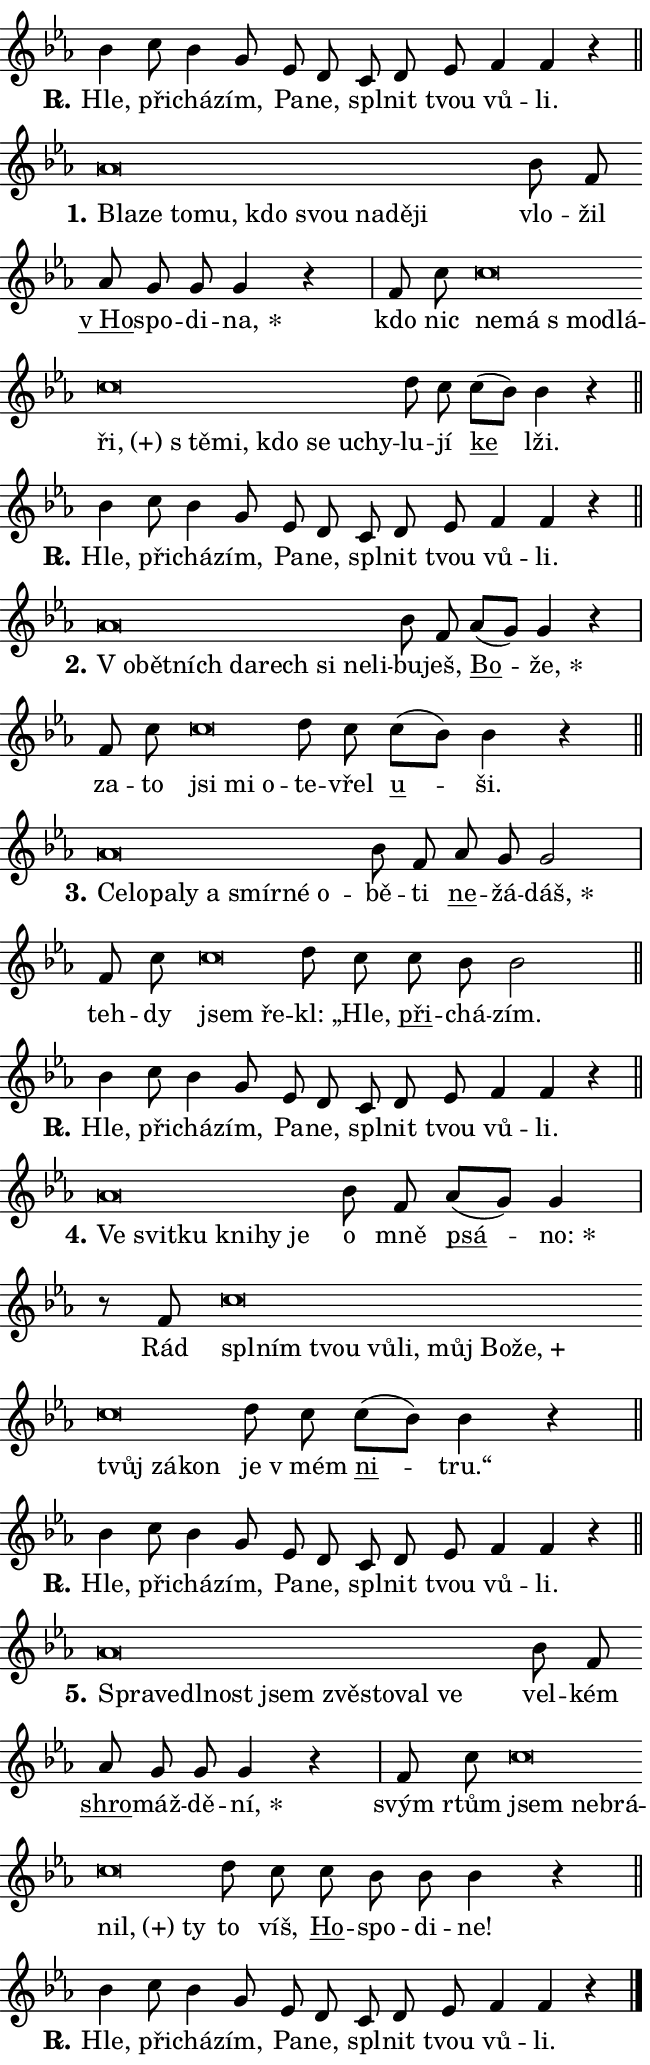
\version "2.24.0"
\header { tagline = "" }
\paper {
  indent = 0\cm
  top-margin = 0\cm
  right-margin = 0.13\cm % to fit lyric hyphens
  bottom-margin = 0\cm
  left-margin = 0\cm
  paper-width = 11\cm
  page-breaking = #ly:one-page-breaking
  system-system-spacing.basic-distance = #11
  score-system-spacing.basic-distance = #11
  ragged-last = ##f
}


%% Author: Thomas Morley
%% https://lists.gnu.org/archive/html/lilypond-user/2020-05/msg00002.html
#(define (line-position grob)
"Returns position of @var[grob} in current system:
   @code{'start}, if at first time-step
   @code{'end}, if at last time-step
   @code{'middle} otherwise
"
  (let* ((col (ly:item-get-column grob))
         (ln (ly:grob-object col 'left-neighbor))
         (rn (ly:grob-object col 'right-neighbor))
         (col-to-check-left (if (ly:grob? ln) ln col))
         (col-to-check-right (if (ly:grob? rn) rn col))
         (break-dir-left
           (and
             (ly:grob-property col-to-check-left 'non-musical #f)
             (ly:item-break-dir col-to-check-left)))
         (break-dir-right
           (and
             (ly:grob-property col-to-check-right 'non-musical #f)
             (ly:item-break-dir col-to-check-right))))
        (cond ((eqv? 1 break-dir-left) 'start)
              ((eqv? -1 break-dir-right) 'end)
              (else 'middle))))

#(define (tranparent-at-line-position vctor)
  (lambda (grob)
  "Relying on @code{line-position} select the relevant enry from @var{vctor}.
Used to determine transparency,"
    (case (line-position grob)
      ((end) (not (vector-ref vctor 0)))
      ((middle) (not (vector-ref vctor 1)))
      ((start) (not (vector-ref vctor 2))))))

noteHeadBreakVisibility =
#(define-music-function (break-visibility)(vector?)
"Makes @code{NoteHead}s transparent relying on @var{break-visibility}"
#{
  \override NoteHead.transparent =
    #(tranparent-at-line-position break-visibility)
#})

#(define delete-ledgers-for-transparent-note-heads
  (lambda (grob)
    "Reads whether a @code{NoteHead} is transparent.
If so this @code{NoteHead} is removed from @code{'note-heads} from
@var{grob}, which is supposed to be @code{LedgerLineSpanner}.
As a result ledgers are not printed for this @code{NoteHead}"
    (let* ((nhds-array (ly:grob-object grob 'note-heads))
           (nhds-list
             (if (ly:grob-array? nhds-array)
                 (ly:grob-array->list nhds-array)
                 '()))
           ;; Relies on the transparent-property being done before
           ;; Staff.LedgerLineSpanner.after-line-breaking is executed.
           ;; This is fragile ...
           (to-keep
             (remove
               (lambda (nhd)
                 (ly:grob-property nhd 'transparent #f))
               nhds-list)))
      ;; TODO find a better method to iterate over grob-arrays, similiar
      ;; to filter/remove etc for lists
      ;; For now rebuilt from scratch
      (set! (ly:grob-object grob 'note-heads)  '())
      (for-each
        (lambda (nhd)
          (ly:pointer-group-interface::add-grob grob 'note-heads nhd))
        to-keep))))

squashNotes = {
  \override NoteHead.X-extent = #'(-0.2 . 0.2)
  \override NoteHead.Y-extent = #'(-0.75 . 0)
  \override NoteHead.stencil =
    #(lambda (grob)
       (let ((pos (ly:grob-property grob 'staff-position)))
         (begin
           (if (< pos -7) (display "ERROR: Lower brevis then expected\n") (display ""))
           (if (<= pos -6) ly:text-interface::print ly:note-head::print))))
}
unSquashNotes = {
  \revert NoteHead.X-extent
  \revert NoteHead.Y-extent
  \revert NoteHead.stencil
}

hideNotes = \noteHeadBreakVisibility #begin-of-line-visible
unHideNotes = \noteHeadBreakVisibility #all-visible

% work-around for resetting accidentals
% https://lilypond.org/doc/v2.23/Documentation/notation/displaying-rhythms#unmetered-music
cadenzaMeasure = {
  \cadenzaOff
  \partial 1024 s1024
  \cadenzaOn
}

#(define-markup-command (accent layout props text) (markup?)
  "Underline accented syllable"
  (interpret-markup layout props
    #{\markup \override #'(offset . 4.3) \underline { #text }#}))

responsum = \markup \concat {
  "R" \hspace #-1.05 \path #0.1 #'((moveto 0 0.07) (lineto 0.9 0.8)) \hspace #0.05 "."
}

spaceSize = #0.6828661417322834 % exact space size for TeX Gyre Schola

\layout {
  \context {
    \Staff
    \remove "Time_signature_engraver"
    \override LedgerLineSpanner.after-line-breaking = #delete-ledgers-for-transparent-note-heads
  }
  \context {
    \Lyrics {
      \override LyricSpace.minimum-distance = \spaceSize
      \override LyricText.font-name = #"TeX Gyre Schola"
      \override LyricText.font-size = 1
      \override StanzaNumber.font-name = #"TeX Gyre Schola Bold"
      \override StanzaNumber.font-size = 1
    }
  }
  \context {
    \Score 
    \override NoteHead.text =
      #(lambda (grob) 
        (let ((pos (ly:grob-property grob 'staff-position)))
          #{\markup {
            \combine
              \halign #-0.55 \raise #(if (= pos -6) 0 0.5) \override #'(thickness . 2) \draw-line #'(3.2 . 0)
              \musicglyph "noteheads.sM1"
          }#}))
  }
}

% magnetic-lyrics.ily
%
%   written by
%     Jean Abou Samra <jean@abou-samra.fr>
%     Werner Lemberg <wl@gnu.org>
%
%   adapted by
%     Jiri Hon <jiri.hon@gmail.com>
%
% Version 2022-Apr-15

% https://www.mail-archive.com/lilypond-user@gnu.org/msg149350.html

#(define (Left_hyphen_pointer_engraver context)
   "Collect syllable-hyphen-syllable occurrences in lyrics and store
them in properties.  This engraver only looks to the left.  For
example, if the lyrics input is @code{foo -- bar}, it does the
following.

@itemize @bullet
@item
Set the @code{text} property of the @code{LyricHyphen} grob between
@q{foo} and @q{bar} to @code{foo}.

@item
Set the @code{left-hyphen} property of the @code{LyricText} grob with
text @q{foo} to the @code{LyricHyphen} grob between @q{foo} and
@q{bar}.
@end itemize

Use this auxiliary engraver in combination with the
@code{lyric-@/text::@/apply-@/magnetic-@/offset!} hook."
   (let ((hyphen #f)
         (text #f))
     (make-engraver
      (acknowledgers
       ((lyric-syllable-interface engraver grob source-engraver)
        (set! text grob)))
      (end-acknowledgers
       ((lyric-hyphen-interface engraver grob source-engraver)
        ;(when (not (grob::has-interface grob 'lyric-space-interface))
          (set! hyphen grob)));)
      ((stop-translation-timestep engraver)
       (when (and text hyphen)
         (ly:grob-set-object! text 'left-hyphen hyphen))
       (set! text #f)
       (set! hyphen #f)))))

#(define (lyric-text::apply-magnetic-offset! grob)
   "If the space between two syllables is less than the value in
property @code{LyricText@/.details@/.squash-threshold}, move the right
syllable to the left so that it gets concatenated with the left
syllable.

Use this function as a hook for
@code{LyricText@/.after-@/line-@/breaking} if the
@code{Left_@/hyphen_@/pointer_@/engraver} is active."
   (let ((hyphen (ly:grob-object grob 'left-hyphen #f)))
     (when hyphen
       (let ((left-text (ly:spanner-bound hyphen LEFT)))
         (when (grob::has-interface left-text 'lyric-syllable-interface)
           (let* ((common (ly:grob-common-refpoint grob left-text X))
                  (this-x-ext (ly:grob-extent grob common X))
                  (left-x-ext
                   (begin
                     ;; Trigger magnetism for left-text.
                     (ly:grob-property left-text 'after-line-breaking)
                     (ly:grob-extent left-text common X)))
                  ;; `delta` is the gap width between two syllables.
                  (delta (- (interval-start this-x-ext)
                            (interval-end left-x-ext)))
                  (details (ly:grob-property grob 'details))
                  (threshold (assoc-get 'squash-threshold details 0.2)))
             (when (< delta threshold)
               (let* (;; We have to manipulate the input text so that
                      ;; ligatures crossing syllable boundaries are not
                      ;; disabled.  For languages based on the Latin
                      ;; script this is essentially a beautification.
                      ;; However, for non-Western scripts it can be a
                      ;; necessity.
                      (lt (ly:grob-property left-text 'text))
                      (rt (ly:grob-property grob 'text))
                      (is-space (grob::has-interface hyphen 'lyric-space-interface))
                      (space (if is-space " " ""))
                      (extra-delta (if is-space spaceSize 0))
                      ;; Append new syllable.
                      (ltrt-space (if (and (string? lt) (string? rt))
                                (string-append lt space rt)
                                (make-concat-markup (list lt space rt))))
                      ;; Right-align `ltrt` to the right side.
                      (ltrt-space-markup (grob-interpret-markup
                               grob
                               (make-translate-markup
                                (cons (interval-length this-x-ext) 0)
                                (make-right-align-markup ltrt-space)))))
                 (begin
                   ;; Don't print `left-text`.
                   (ly:grob-set-property! left-text 'stencil #f)
                   ;; Set text and stencil (which holds all collected
                   ;; syllables so far) and shift it to the left.
                   (ly:grob-set-property! grob 'text ltrt-space)
                   (ly:grob-set-property! grob 'stencil ltrt-space-markup)
                   (ly:grob-translate-axis! grob (- (- delta extra-delta)) X))))))))))


#(define (lyric-hyphen::displace-bounds-first grob)
   ;; Make very sure this callback isn't triggered too early.
   (let ((left (ly:spanner-bound grob LEFT))
         (right (ly:spanner-bound grob RIGHT)))
     (ly:grob-property left 'after-line-breaking)
     (ly:grob-property right 'after-line-breaking)
     (ly:lyric-hyphen::print grob)))

squashThreshold = #0.4

\layout {
  \context {
    \Lyrics
    \consists #Left_hyphen_pointer_engraver
    \override LyricText.after-line-breaking =
      #lyric-text::apply-magnetic-offset!
    \override LyricHyphen.stencil = #lyric-hyphen::displace-bounds-first
    \override LyricText.details.squash-threshold = \squashThreshold
    \override LyricHyphen.minimum-distance = 0
    \override LyricHyphen.minimum-length = \squashThreshold
  }
}

squashText = \override LyricText.details.squash-threshold = 9999
unSquashText = \override LyricText.details.squash-threshold = \squashThreshold

leftText = \override LyricText.self-alignment-X = #LEFT
unLeftText = \revert LyricText.self-alignment-X

starOffset = #(lambda (grob) 
                (let ((x_offset (ly:self-alignment-interface::aligned-on-x-parent grob)))
                  (if (= x_offset 0) 0 (+ x_offset 1.2))))

star = #(define-music-function (syllable)(string?)
"Append star separator at the end of a syllable"
#{
  \once \override LyricText.X-offset = #starOffset
  \lyricmode { \markup {
    #syllable
    \override #'((font-name . "TeX Gyre Schola Bold")) \hspace #0.2 \lower #0.65 \larger "*"
  } }
#})

starAccent = #(define-music-function (syllable)(string?)
"Append star separator at the end of a syllable and make accent"
#{
  \once \override LyricText.X-offset = #starOffset
  \lyricmode { \markup {
    \accent #syllable
    \override #'((font-name . "TeX Gyre Schola Bold")) \hspace #0.2 \lower #0.65 \larger "*"
  } }
#})

breath = #(define-music-function (syllable)(string?)
"Append breathing indicator at the end of a syllable"
#{
  \lyricmode { \markup { #syllable "+" } }
#})

optionalBreath = #(define-music-function (syllable)(string?)
"Append optional breathing indicator at the end of a syllable"
#{
  \lyricmode { \markup { #syllable "(+)" } }
#})


\score {
    <<
        \new Voice = "melody" { \cadenzaOn \key es \major \relative { bes'4 c8 bes4 g8 \bar "" es d \bar "" c d es \bar "" f4 f r \cadenzaMeasure \bar "||" \break } }
        \new Lyrics \lyricsto "melody" { \lyricmode { \set stanza = \responsum
Hle, při -- chá -- zím, Pa -- ne, spl -- nit tvou vů -- li. } }
    >>
    \layout {}
}

\score {
    <<
        \new Voice = "melody" { \cadenzaOn \key es \major \relative { \squashNotes as'\breve*1/16 \hideNotes \breve*1/16 \bar "" \breve*1/16 \bar "" \breve*1/16 \bar "" \breve*1/16 \bar "" \breve*1/16 \bar "" \breve*1/16 \bar "" \breve*1/16 \breve*1/16 \bar "" \unHideNotes \unSquashNotes bes8 f \bar "" as g g g4 r \cadenzaMeasure \bar "|" f8 c' \bar "" \squashNotes c\breve*1/16 \hideNotes \breve*1/16 \bar "" \breve*1/16 \bar "" \breve*1/16 \bar "" \breve*1/16 \bar "" \breve*1/16 \bar "" \breve*1/16 \bar "" \breve*1/16 \bar "" \breve*1/16 \bar "" \breve*1/16 \breve*1/16 \bar "" \unHideNotes \unSquashNotes d8 c \bar "" c[( bes)] bes4 r \cadenzaMeasure \bar "||" \break } }
        \new Lyrics \lyricsto "melody" { \lyricmode { \set stanza = "1."
\leftText Bla -- \squashText ze to -- mu, kdo svou na -- dě -- ji \unLeftText \unSquashText vlo -- žil \markup \accent "v Ho" -- spo -- di -- \star na, kdo nic \leftText ne -- \squashText má "s mo" -- dlá -- \optionalBreath ři, "s tě" -- mi, kdo se u -- chy -- \unLeftText \unSquashText lu -- jí \markup \accent ke lži. } }
    >>
    \layout {}
}

\score {
    <<
        \new Voice = "melody" { \cadenzaOn \key es \major \relative { bes'4 c8 bes4 g8 \bar "" es d \bar "" c d es \bar "" f4 f r \cadenzaMeasure \bar "||" \break } }
        \new Lyrics \lyricsto "melody" { \lyricmode { \set stanza = \responsum
Hle, při -- chá -- zím, Pa -- ne, spl -- nit tvou vů -- li. } }
    >>
    \layout {}
}

\score {
    <<
        \new Voice = "melody" { \cadenzaOn \key es \major \relative { \squashNotes as'\breve*1/16 \hideNotes \breve*1/16 \bar "" \breve*1/16 \bar "" \breve*1/16 \bar "" \breve*1/16 \bar "" \breve*1/16 \bar "" \breve*1/16 \breve*1/16 \bar "" \unHideNotes \unSquashNotes bes8 f \bar "" as[( g)] g4 r \cadenzaMeasure \bar "|" f8 c' \bar "" \squashNotes c\breve*1/16 \hideNotes \breve*1/16 \breve*1/16 \bar "" \unHideNotes \unSquashNotes d8 c \bar "" c[( bes)] bes4 r \cadenzaMeasure \bar "||" \break } }
        \new Lyrics \lyricsto "melody" { \lyricmode { \set stanza = "2."
\leftText "V o" -- \squashText bět -- ních da -- rech si ne -- li -- \unLeftText \unSquashText bu -- ješ, \markup \accent Bo -- \star že, za -- to \leftText jsi \squashText mi o -- \unLeftText \unSquashText te -- vřel \markup \accent u -- ši. } }
    >>
    \layout {}
}

\score {
    <<
        \new Voice = "melody" { \cadenzaOn \key es \major \relative { \squashNotes as'\breve*1/16 \hideNotes \breve*1/16 \bar "" \breve*1/16 \bar "" \breve*1/16 \bar "" \breve*1/16 \bar "" \breve*1/16 \bar "" \breve*1/16 \breve*1/16 \bar "" \unHideNotes \unSquashNotes bes8 f \bar "" as g g2 \cadenzaMeasure \bar "|" f8 c' \bar "" \squashNotes c\breve*1/16 \hideNotes \breve*1/16 \bar "" \unHideNotes \unSquashNotes d8 c \bar "" c bes bes2 \cadenzaMeasure \bar "||" \break } }
        \new Lyrics \lyricsto "melody" { \lyricmode { \set stanza = "3."
\leftText Ce -- \squashText lo -- pa -- ly a smír -- né o -- \unLeftText \unSquashText bě -- ti \markup \accent ne -- žá -- \star dáš, teh -- dy \leftText jsem \squashText ře -- \unLeftText \unSquashText kl: „Hle, \markup \accent při -- chá -- zím. } }
    >>
    \layout {}
}

\score {
    <<
        \new Voice = "melody" { \cadenzaOn \key es \major \relative { bes'4 c8 bes4 g8 \bar "" es d \bar "" c d es \bar "" f4 f r \cadenzaMeasure \bar "||" \break } }
        \new Lyrics \lyricsto "melody" { \lyricmode { \set stanza = \responsum
Hle, při -- chá -- zím, Pa -- ne, spl -- nit tvou vů -- li. } }
    >>
    \layout {}
}

\score {
    <<
        \new Voice = "melody" { \cadenzaOn \key es \major \relative { \squashNotes as'\breve*1/16 \hideNotes \breve*1/16 \bar "" \breve*1/16 \bar "" \breve*1/16 \bar "" \breve*1/16 \breve*1/16 \bar "" \unHideNotes \unSquashNotes bes8 f \bar "" as[( g)] g4 \cadenzaMeasure \bar "|" r8 f8 \squashNotes c'\breve*1/16 \hideNotes \breve*1/16 \bar "" \breve*1/16 \bar "" \breve*1/16 \bar "" \breve*1/16 \bar "" \breve*1/16 \bar "" \breve*1/16 \bar "" \breve*1/16 \bar "" \breve*1/16 \bar "" \breve*1/16 \breve*1/16 \bar "" \unHideNotes \unSquashNotes d8 c \bar "" c[( bes)] bes4 r \cadenzaMeasure \bar "||" \break } }
        \new Lyrics \lyricsto "melody" { \lyricmode { \set stanza = "4."
\leftText Ve \squashText svit -- ku kni -- hy je \unLeftText \unSquashText o mně \markup \accent psá -- \star no: Rád \leftText spl -- \squashText ním tvou vů -- li, můj Bo -- \breath "že," tvůj zá -- kon \unLeftText \unSquashText je "v mém" \markup \accent ni -- tru.“ } }
    >>
    \layout {}
}

\score {
    <<
        \new Voice = "melody" { \cadenzaOn \key es \major \relative { bes'4 c8 bes4 g8 \bar "" es d \bar "" c d es \bar "" f4 f r \cadenzaMeasure \bar "||" \break } }
        \new Lyrics \lyricsto "melody" { \lyricmode { \set stanza = \responsum
Hle, při -- chá -- zím, Pa -- ne, spl -- nit tvou vů -- li. } }
    >>
    \layout {}
}

\score {
    <<
        \new Voice = "melody" { \cadenzaOn \key es \major \relative { \squashNotes as'\breve*1/16 \hideNotes \breve*1/16 \bar "" \breve*1/16 \bar "" \breve*1/16 \bar "" \breve*1/16 \bar "" \breve*1/16 \bar "" \breve*1/16 \bar "" \breve*1/16 \breve*1/16 \bar "" \unHideNotes \unSquashNotes bes8 f \bar "" as g g g4 r \cadenzaMeasure \bar "|" f8 c' \bar "" \squashNotes c\breve*1/16 \hideNotes \breve*1/16 \bar "" \breve*1/16 \bar "" \breve*1/16 \breve*1/16 \bar "" \unHideNotes \unSquashNotes d8 c \bar "" c bes bes bes4 r \cadenzaMeasure \bar "||" \break } }
        \new Lyrics \lyricsto "melody" { \lyricmode { \set stanza = "5."
\leftText Spra -- \squashText ve -- dl -- nost jsem zvě -- sto -- val ve \unLeftText \unSquashText vel -- kém \markup \accent shro -- máž -- dě -- \star ní, svým rtům \leftText jsem \squashText ne -- brá -- \optionalBreath nil, ty \unLeftText \unSquashText to víš, \markup \accent Ho -- spo -- di -- ne! } }
    >>
    \layout {}
}

\score {
    <<
        \new Voice = "melody" { \cadenzaOn \key es \major \relative { bes'4 c8 bes4 g8 \bar "" es d \bar "" c d es \bar "" f4 f r \cadenzaMeasure \bar "||" \break } \bar "|." }
        \new Lyrics \lyricsto "melody" { \lyricmode { \set stanza = \responsum
Hle, při -- chá -- zím, Pa -- ne, spl -- nit tvou vů -- li. } }
    >>
    \layout {}
}
